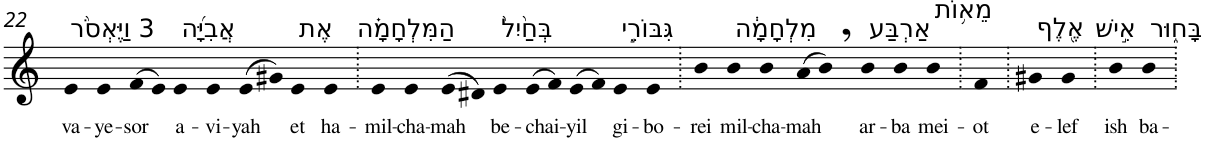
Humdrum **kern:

**kern	**text
*part1	*part1
*staff1	*staff1
*I"Piano	*
*I'Pno	*
!!LO:PB:g=z
*clefG2	*
*k[]	*
=22	=22
!LO:TX:a:t=3 וַיֶּאְסֹ֨ר	!
!	!LO:LY:b
4e	va-
!	!LO:LY:b
4e	-ye-
!	!LO:LY:b
(>8f	-sor
8e)	.
!LO:TX:a:t=אֲבִיָּ֜ה	!
!	!LO:LY:b
4e	a-
!	!LO:LY:b
4e	-vi-
!	!LO:LY:b
(>8e	-yah
8g#X)	.
!LO:TX:a:t=אֶת	!
!	!LO:LY:b
4e	et
!LO:TX:a:t=הַמִּלְחָמָ֗ה	!
!	!LO:LY:b
4e	ha-
=23.	=23.
!	!LO:LY:b
4e	-mil-
!	!LO:LY:b
4e	-cha-
!	!LO:LY:b
(>8e	-mah
8d#X)	.
!LO:TX:a:t=בְּחַ֙יִל֙	!
!	!LO:LY:b
4e	be-
!	!LO:LY:b
(>8e	-chai-
8f)	.
!	!LO:LY:b
(>8e	-yil
8f)	.
!LO:TX:a:t=גִּבּוֹרֵ֣י	!
!	!LO:LY:b
4e	gi-
!	!LO:LY:b
4e	-bo-
=24.	=24.
!	!LO:LY:b
4b	-rei
!LO:TX:a:t=מִלְחָמָ֔ה	!
!	!LO:LY:b
4b	mil-
!	!LO:LY:b
4b	-cha-
!	!LO:LY:b
(>8a	-mah
8b,)	.
!LO:TX:a:t=אַרְבַּע	!
!	!LO:LY:b
4b	ar-
!	!LO:LY:b
4b	-ba
!LO:TX:a:t=מֵא֥וֹת	!
!	!LO:LY:b
4b	mei-
=25.	=25.
!	!LO:LY:b
4f	-ot
=26.	=26.
!LO:TX:a:t=אֶ֖לֶף	!
!	!LO:LY:b
4g#X	e-
!	!LO:LY:b
4g#	-lef
=27.	=27.
!LO:TX:a:t=אִ֣ישׁ	!
!	!LO:LY:b
4b	ish
!LO:TX:a:t=בָּח֑וּר	!
!	!LO:LY:b
4b	ba-
=.	=.
*-	*-
